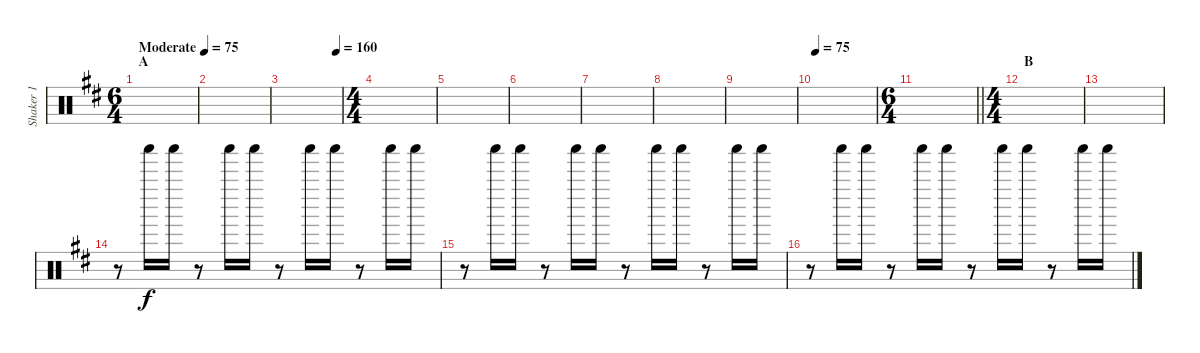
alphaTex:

\track ("Shaker 1" "Shaker 1") {instrument percussion}
\staff {score}
\articulation defaults
\ts (6 4)
\section ("" "A")
\tempo (75 "Moderate")
\clef neutral
\ks d
|
|
\tempo (160 0.9166666666666666)
|
\ts (4 4)
|
|
|
|
|
|
\tempo 75
|
\ts (6 4)
\barLineRight lightlight
|
\ts (4 4)
\section ("" "B")
|
|
r.8 "Shaker (hit)".16 "Shaker (hit)".16 r.8 "Shaker (hit)".16 "Shaker (hit)".16 r.8 "Shaker (hit)".16 "Shaker (hit)".16 r.8 "Shaker (hit)".16 "Shaker (hit)".16 |
r.8 "Shaker (hit)".16 "Shaker (hit)".16 r.8 "Shaker (hit)".16 "Shaker (hit)".16 r.8 "Shaker (hit)".16 "Shaker (hit)".16 r.8 "Shaker (hit)".16 "Shaker (hit)".16 |
r.8 "Shaker (hit)".16 "Shaker (hit)".16 r.8 "Shaker (hit)".16 "Shaker (hit)".16 r.8 "Shaker (hit)".16 "Shaker (hit)".16 r.8 "Shaker (hit)".16 "Shaker (hit)".16
